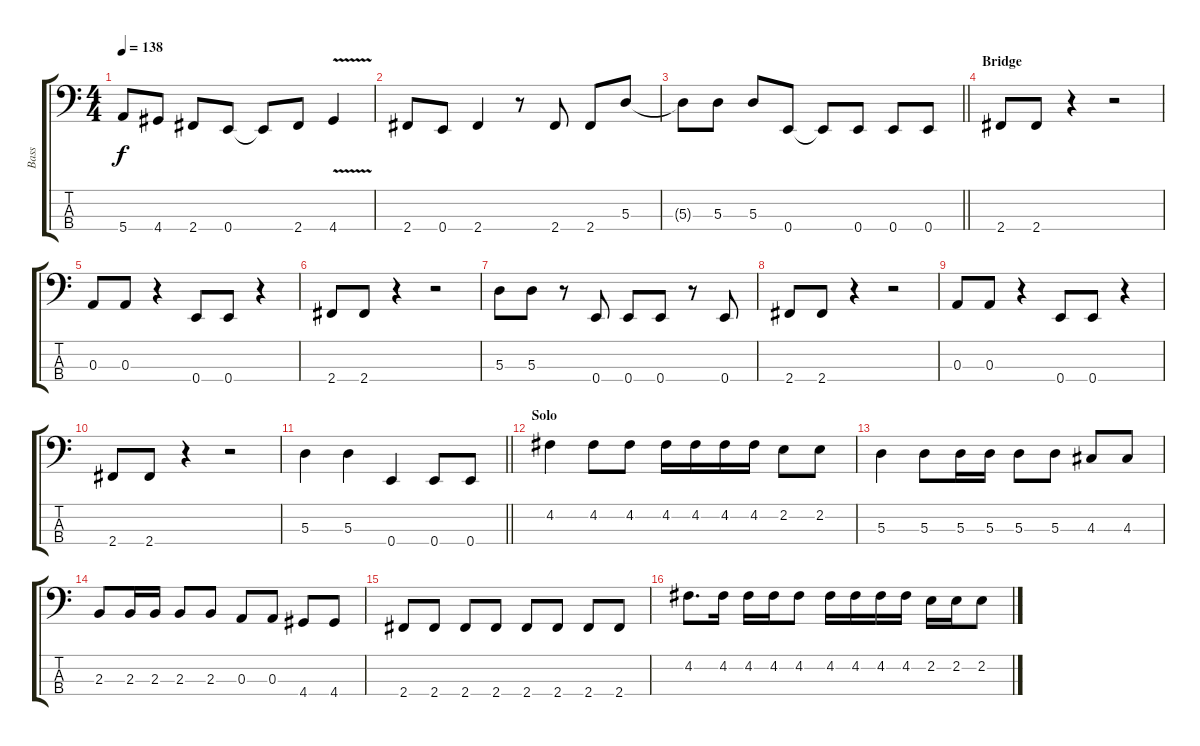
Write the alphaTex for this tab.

\track ("Bass" "Bass") {instrument electricbassfinger}
\staff {score tabs}
\tuning (G2 D2 A1 E1) {hide}
\ts (4 4)
\tempo 138
\clef f4
\ks c
5.4{t}.8{dy f} 4.4.8 2.4.8 0.4.8 0.4{t}.8 2.4.8 4.4{v}.4 |
2.4.8 0.4.8 2.4.4 r.8 2.4.8 2.4.8 5.3.8 |
\barLineRight lightlight
5.3{t}.8 5.3.8 5.3.8 0.4.8 0.4{t}.8 0.4.8 0.4.8 0.4.8 |
\section ("" "Bridge")
2.4.8 2.4.8 r.4 r.2 |
0.3.8 0.3.8 r.4 0.4.8 0.4.8 r.4 |
2.4.8 2.4.8 r.4 r.2 |
5.3.8 5.3.8 r.8 0.4.8 0.4.8 0.4.8 r.8 0.4.8 |
2.4.8 2.4.8 r.4 r.2 |
0.3.8 0.3.8 r.4 0.4.8 0.4.8 r.4 |
2.4.8 2.4.8 r.4 r.2 |
\barLineRight lightlight
5.3.4 5.3.4 0.4.4 0.4.8 0.4.8 |
\section ("" "Solo")
4.2.4 4.2.8 4.2.8 4.2.16 4.2.16 4.2.16 4.2.16 2.2.8 2.2.8 |
5.3.4 5.3.8 5.3.16 5.3.16 5.3.8 5.3.8 4.3.8 4.3.8 |
2.3.8 2.3.16 2.3.16 2.3.8 2.3.8 0.3.8 0.3.8 4.4.8 4.4.8 |
2.4.8 2.4.8 2.4.8 2.4.8 2.4.8 2.4.8 2.4.8 2.4.8 |
4.2.8{d} 4.2.16 4.2.16 4.2.16 4.2.8 4.2.16 4.2.16 4.2.16 4.2.16 2.2.16 2.2.16 2.2.8
